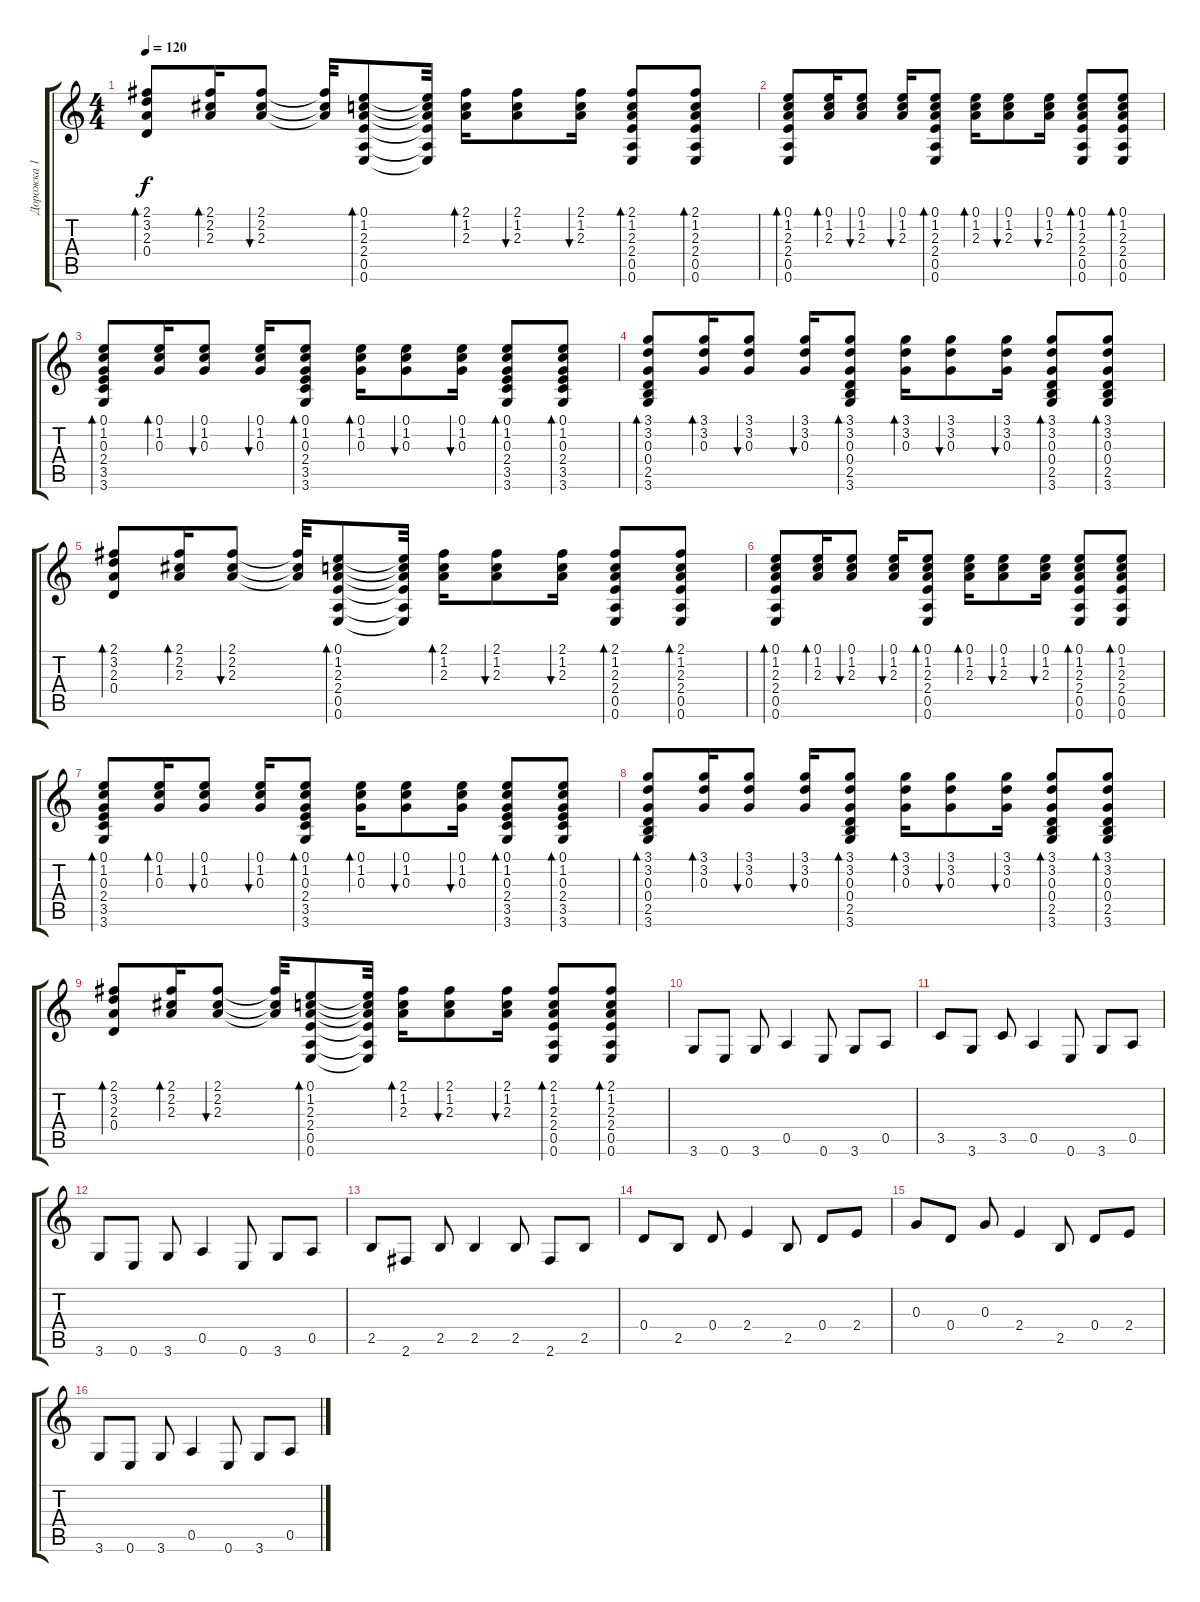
\track ("Дорожка 1" "Дорожка 1") {instrument acousticguitarnylon}
\staff {score tabs}
\tuning (E4 B3 G3 D3 A2 E2) {hide}
\ts (4 4)
\tempo 120
\clef g2
\ks c
(2.1 3.2 2.3 0.4).8{bd 60 dy f} (2.1 2.2 2.3).16{bd 60} (2.1 2.2 2.3).8{bu 60} (2.1{t} 2.2{t} 2.3{t}).32 (0.1 1.2 2.3 2.4 0.5 0.6).8{bd 60} (0.1{t} 1.2{t} 2.3{t} 2.4{t} 0.5{t} 0.6{t}).32 (2.1 1.2 2.3).16{bd 60} (2.1 1.2 2.3).8{bu 60} (2.1 1.2 2.3).16{bu 60} (2.1 1.2 2.3 2.4 0.5 0.6).8{bd 60} (2.1 1.2 2.3 2.4 0.5 0.6).8{bd 60} |
(0.1 1.2 2.3 2.4 0.5 0.6).8{bd 60} (0.1 1.2 2.3).16{bd 60} (0.1 1.2 2.3).8{bu 60} (0.1 1.2 2.3).16{bu 60} (0.1 1.2 2.3 2.4 0.5 0.6).8{bd 60} (0.1 1.2 2.3).16{bd 60} (0.1 1.2 2.3).8{bu 60} (0.1 1.2 2.3).16{bu 60} (0.1 1.2 2.3 2.4 0.5 0.6).8{bd 60} (0.1 1.2 2.3 2.4 0.5 0.6).8{bd 60} |
(0.1 1.2 0.3 2.4 3.5 3.6).8{bd 60} (0.1 1.2 0.3).16{bd 60} (0.1 1.2 0.3).8{bu 60} (0.1 1.2 0.3).16{bu 60} (0.1 1.2 0.3 2.4 3.5 3.6).8{bd 60} (0.1 1.2 0.3).16{bd 60} (0.1 1.2 0.3).8{bu 60} (0.1 1.2 0.3).16{bu 60} (0.1 1.2 0.3 2.4 3.5 3.6).8{bd 60} (0.1 1.2 0.3 2.4 3.5 3.6).8{bd 60} |
(3.1 3.2 0.3 0.4 2.5 3.6).8{bd 60} (3.1 3.2 0.3).16{bd 60} (3.1 3.2 0.3).8{bu 60} (3.1 3.2 0.3).16{bu 60} (3.1 3.2 0.3 0.4 2.5 3.6).8{bd 60} (3.1 3.2 0.3).16{bd 60} (3.1 3.2 0.3).8{bu 60} (3.1 3.2 0.3).16{bu 60} (3.1 3.2 0.3 0.4 2.5 3.6).8{bd 60} (3.1 3.2 0.3 0.4 2.5 3.6).8{bd 60} |
(2.1 3.2 2.3 0.4).8{bd 60} (2.1 2.2 2.3).16{bd 60} (2.1 2.2 2.3).8{bu 60} (2.1{t} 2.2{t} 2.3{t}).32 (0.1 1.2 2.3 2.4 0.5 0.6).8{bd 60} (0.1{t} 1.2{t} 2.3{t} 2.4{t} 0.5{t} 0.6{t}).32 (2.1 1.2 2.3).16{bd 60} (2.1 1.2 2.3).8{bu 60} (2.1 1.2 2.3).16{bu 60} (2.1 1.2 2.3 2.4 0.5 0.6).8{bd 60} (2.1 1.2 2.3 2.4 0.5 0.6).8{bd 60} |
(0.1 1.2 2.3 2.4 0.5 0.6).8{bd 60} (0.1 1.2 2.3).16{bd 60} (0.1 1.2 2.3).8{bu 60} (0.1 1.2 2.3).16{bu 60} (0.1 1.2 2.3 2.4 0.5 0.6).8{bd 60} (0.1 1.2 2.3).16{bd 60} (0.1 1.2 2.3).8{bu 60} (0.1 1.2 2.3).16{bu 60} (0.1 1.2 2.3 2.4 0.5 0.6).8{bd 60} (0.1 1.2 2.3 2.4 0.5 0.6).8{bd 60} |
(0.1 1.2 0.3 2.4 3.5 3.6).8{bd 60} (0.1 1.2 0.3).16{bd 60} (0.1 1.2 0.3).8{bu 60} (0.1 1.2 0.3).16{bu 60} (0.1 1.2 0.3 2.4 3.5 3.6).8{bd 60} (0.1 1.2 0.3).16{bd 60} (0.1 1.2 0.3).8{bu 60} (0.1 1.2 0.3).16{bu 60} (0.1 1.2 0.3 2.4 3.5 3.6).8{bd 60} (0.1 1.2 0.3 2.4 3.5 3.6).8{bd 60} |
(3.1 3.2 0.3 0.4 2.5 3.6).8{bd 60} (3.1 3.2 0.3).16{bd 60} (3.1 3.2 0.3).8{bu 60} (3.1 3.2 0.3).16{bu 60} (3.1 3.2 0.3 0.4 2.5 3.6).8{bd 60} (3.1 3.2 0.3).16{bd 60} (3.1 3.2 0.3).8{bu 60} (3.1 3.2 0.3).16{bu 60} (3.1 3.2 0.3 0.4 2.5 3.6).8{bd 60} (3.1 3.2 0.3 0.4 2.5 3.6).8{bd 60} |
(2.1 3.2 2.3 0.4).8{bd 60} (2.1 2.2 2.3).16{bd 60} (2.1 2.2 2.3).8{bu 60} (2.1{t} 2.2{t} 2.3{t}).32 (0.1 1.2 2.3 2.4 0.5 0.6).8{bd 60} (0.1{t} 1.2{t} 2.3{t} 2.4{t} 0.5{t} 0.6{t}).32 (2.1 1.2 2.3).16{bd 60} (2.1 1.2 2.3).8{bu 60} (2.1 1.2 2.3).16{bu 60} (2.1 1.2 2.3 2.4 0.5 0.6).8{bd 60} (2.1 1.2 2.3 2.4 0.5 0.6).8{bd 60} |
3.6.8{volume 16} 0.6.8 3.6.8 0.5.4 0.6.8 3.6.8 0.5.8 |
3.5.8 3.6.8 3.5.8 0.5.4 0.6.8 3.6.8 0.5.8 |
3.6.8 0.6.8 3.6.8 0.5.4 0.6.8 3.6.8 0.5.8 |
2.5.8 2.6.8 2.5.8 2.5.4 2.5.8 2.6.8 2.5.8 |
0.4.8 2.5.8 0.4.8 2.4.4 2.5.8 0.4.8 2.4.8 |
0.3.8 0.4.8 0.3.8 2.4.4 2.5.8 0.4.8 2.4.8 |
3.6.8 0.6.8 3.6.8 0.5.4 0.6.8 3.6.8 0.5.8
